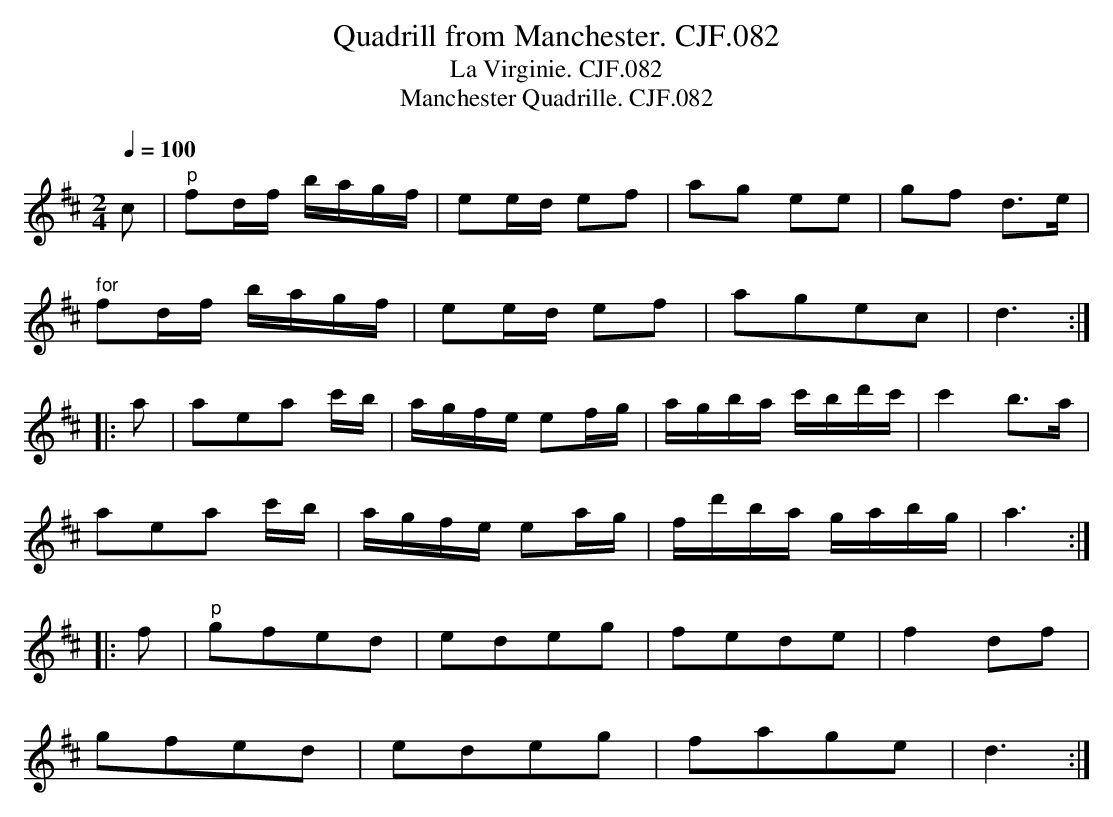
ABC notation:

X:1
T:Quadrill from Manchester. CJF.082
T:La Virginie. CJF.082
T:Manchester Quadrille. CJF.082
M:2/4
L:1/8
Q:1/4=100
K:D
c|"p"fd/f/ b/a/g/f/|ee/d/ ef|ag ee|gf d>e|
" for"fd/f/ b/a/g/f/|ee/d/ ef|agec|hd3:|
|:a|aea c'/b/|a/g/f/e/ ef/g/|a/g/b/a/ c'/b/d'/c'/|\
c'2b>a|
aea c'/b/|a/g/f/e/ ea/g/|\
f/d'/b/a/ g/a/b/g/|a3:|
|:f|"p"gfed|edeg|fede|f2df|
gfed|edeg|fage|d3:|
